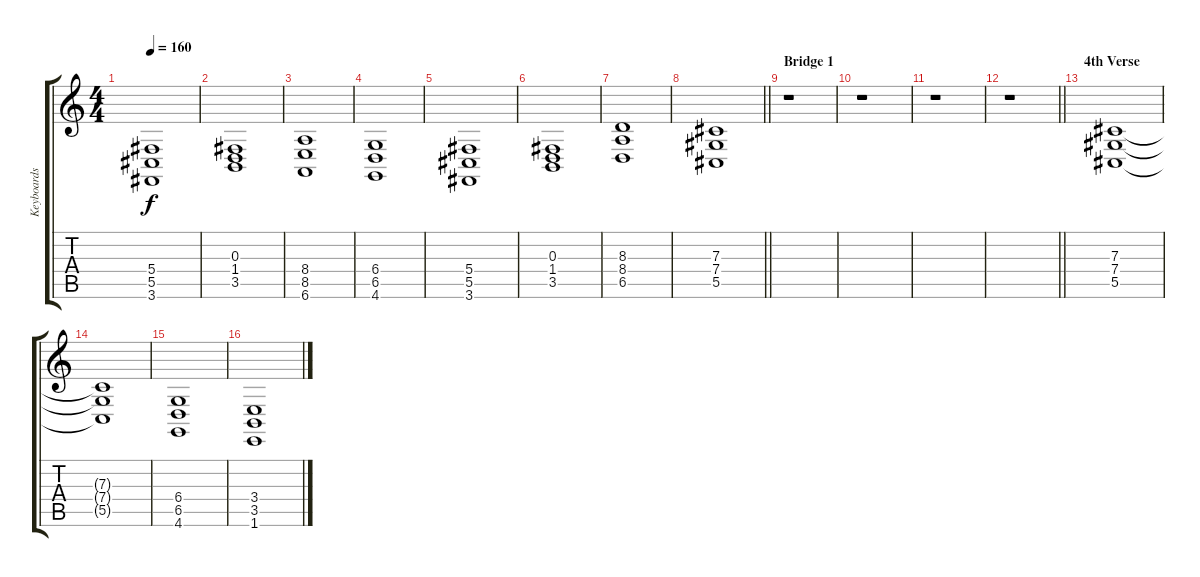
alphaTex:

\track ("Keyboards (1)" "Keyboards ") {instrument pad4choir}
\staff {score tabs}
\tuning (Eb4 Bb3 Gb3 Db3 Ab2 Eb2) {hide}
\ts (4 4)
\tempo 160
\clef g2
\ks c
(5.4 5.5 3.6).1{dy f} |
(0.3 1.4 3.5).1 |
(8.4 8.5 6.6).1 |
(6.4 6.5 4.6).1 |
(5.4 5.5 3.6).1 |
(0.3 1.4 3.5).1 |
(8.3 8.4 6.5).1 |
\barLineRight lightlight
(7.3 7.4 5.5).1 |
\section ("" "Bridge 1")
r.1 |
r.1 |
r.1 |
\barLineRight lightlight
r.1 |
\section ("" "4th Verse")
(7.3 7.4 5.5).1{volume 4} |
(7.3{t} 7.4{t} 5.5{t}).1 |
(6.4 6.5 4.6).1 |
(3.4 3.5 1.6).1
